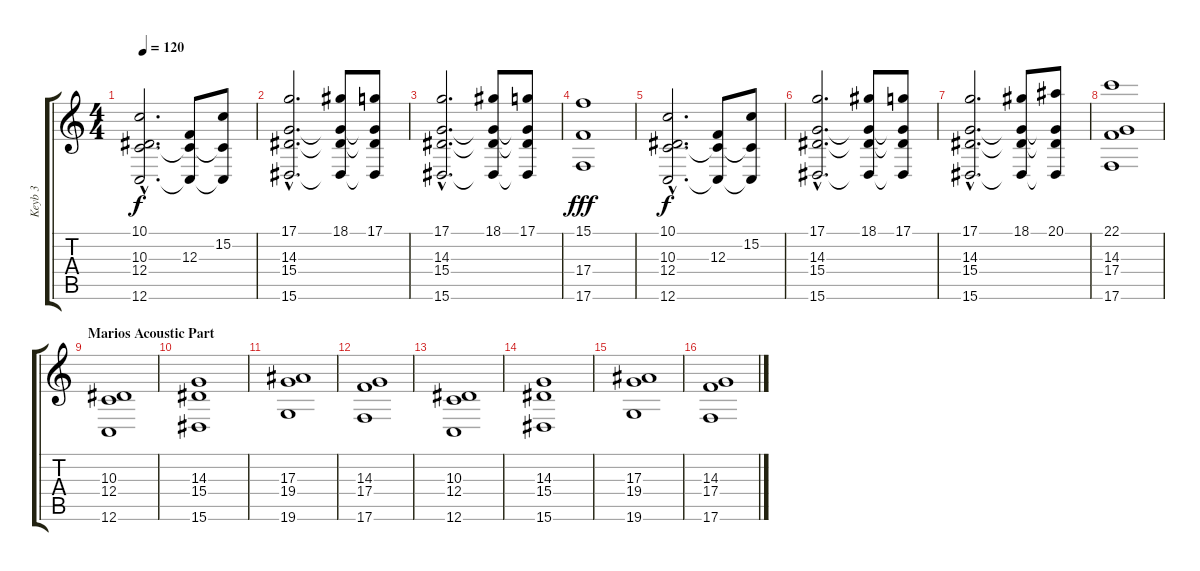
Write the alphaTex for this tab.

\track ("Keyb 3" "Keyb 3") {instrument stringensemble1}
\staff {score tabs}
\tuning (D4 A3 F3 C3 G2 C2) {hide}
\ts (4 4)
\tempo 120
\clef g2
\ks c
(10.1{hac} 10.3{hac} 12.4{hac} 12.6{hac}).2{d dy f volume 9} (12.3 12.4{t} 12.6{t}).8 (15.2 12.4{t} 12.6{t}).8 |
(17.1{hac} 14.3{hac} 15.4{hac} 15.6{hac}).2{d} (18.1 14.3{t} 15.4{t} 15.6{t}).8 (17.1 14.3{t} 15.4{t} 15.6{t}).8 |
(17.1{hac} 14.3{hac} 15.4{hac} 15.6{hac}).2{d} (18.1 14.3{t} 15.4{t} 15.6{t}).8 (17.1 14.3{t} 15.4{t} 15.6{t}).8 |
(15.1 17.4 17.6).1{dy fff} |
(10.1{hac} 10.3{hac} 12.4{hac} 12.6{hac}).2{d dy f volume 9} (12.3 12.4{t} 12.6{t}).8 (15.2 12.4{t} 12.6{t}).8 |
(17.1{hac} 14.3{hac} 15.4{hac} 15.6{hac}).2{d} (18.1 14.3{t} 15.4{t} 15.6{t}).8 (17.1 14.3{t} 15.4{t} 15.6{t}).8 |
(17.1{hac} 14.3{hac} 15.4{hac} 15.6{hac}).2{d} (18.1 14.3{t} 15.4{t} 15.6{t}).8 (20.1 14.3{t} 15.4{t} 15.6{t}).8 |
(22.1 14.3 17.4 17.6).1 |
\section ("" "Marios Acoustic Part  ")
(10.3 12.4 12.6).1{volume 12} |
(14.3 15.4 15.6).1 |
(17.3 19.4 19.6).1 |
(14.3 17.4 17.6).1 |
(10.3 12.4 12.6).1 |
(14.3 15.4 15.6).1 |
(17.3 19.4 19.6).1 |
(14.3 17.4 17.6).1
